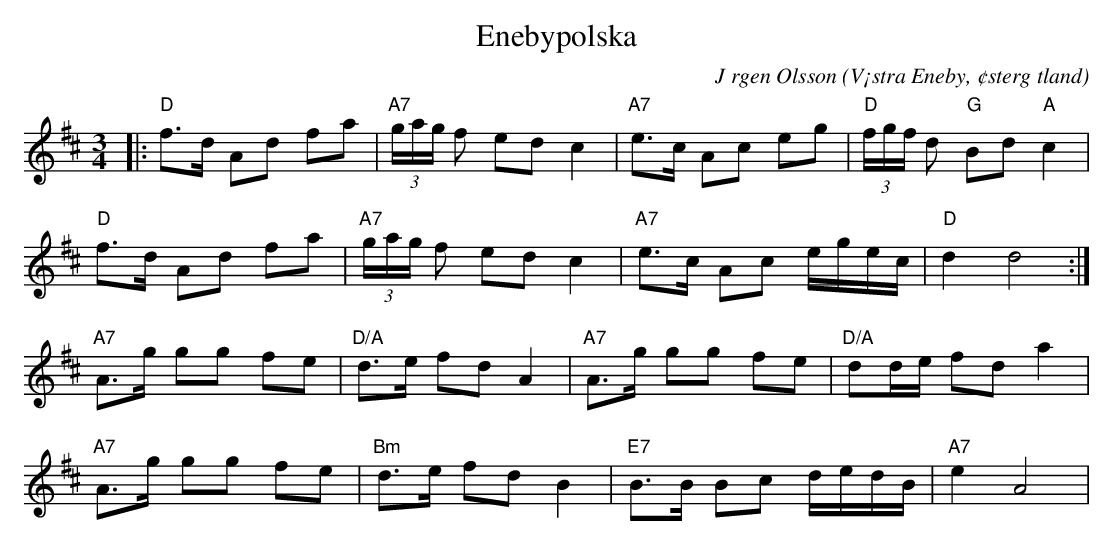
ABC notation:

X:1
T:Enebypolska
C:J rgen Olsson
O:V¡stra Eneby, ¢sterg tland
M:3/4
L:1/8
K:D
|:"D"f>d Ad fa|"A7"(3g/a/g/ f ed c2|"A7"e>c Ac eg|"D"(3f/g/f/ d "G"Bd "A"c2|
"D"f>d Ad fa|"A7"(3g/a/g/ f ed c2|"A7"e>c Ac e/g/e/c/|"D"d2 d4:|
"A7"A>g gg fe|"D/A"d>e fd A2|"A7"A>g gg fe|"D/A" dd/e/ fd a2|
"A7"A>g gg fe|"Bm"d>e fd B2|"E7"B>B Bc d/e/d/B/|"A7" e2 A4|
